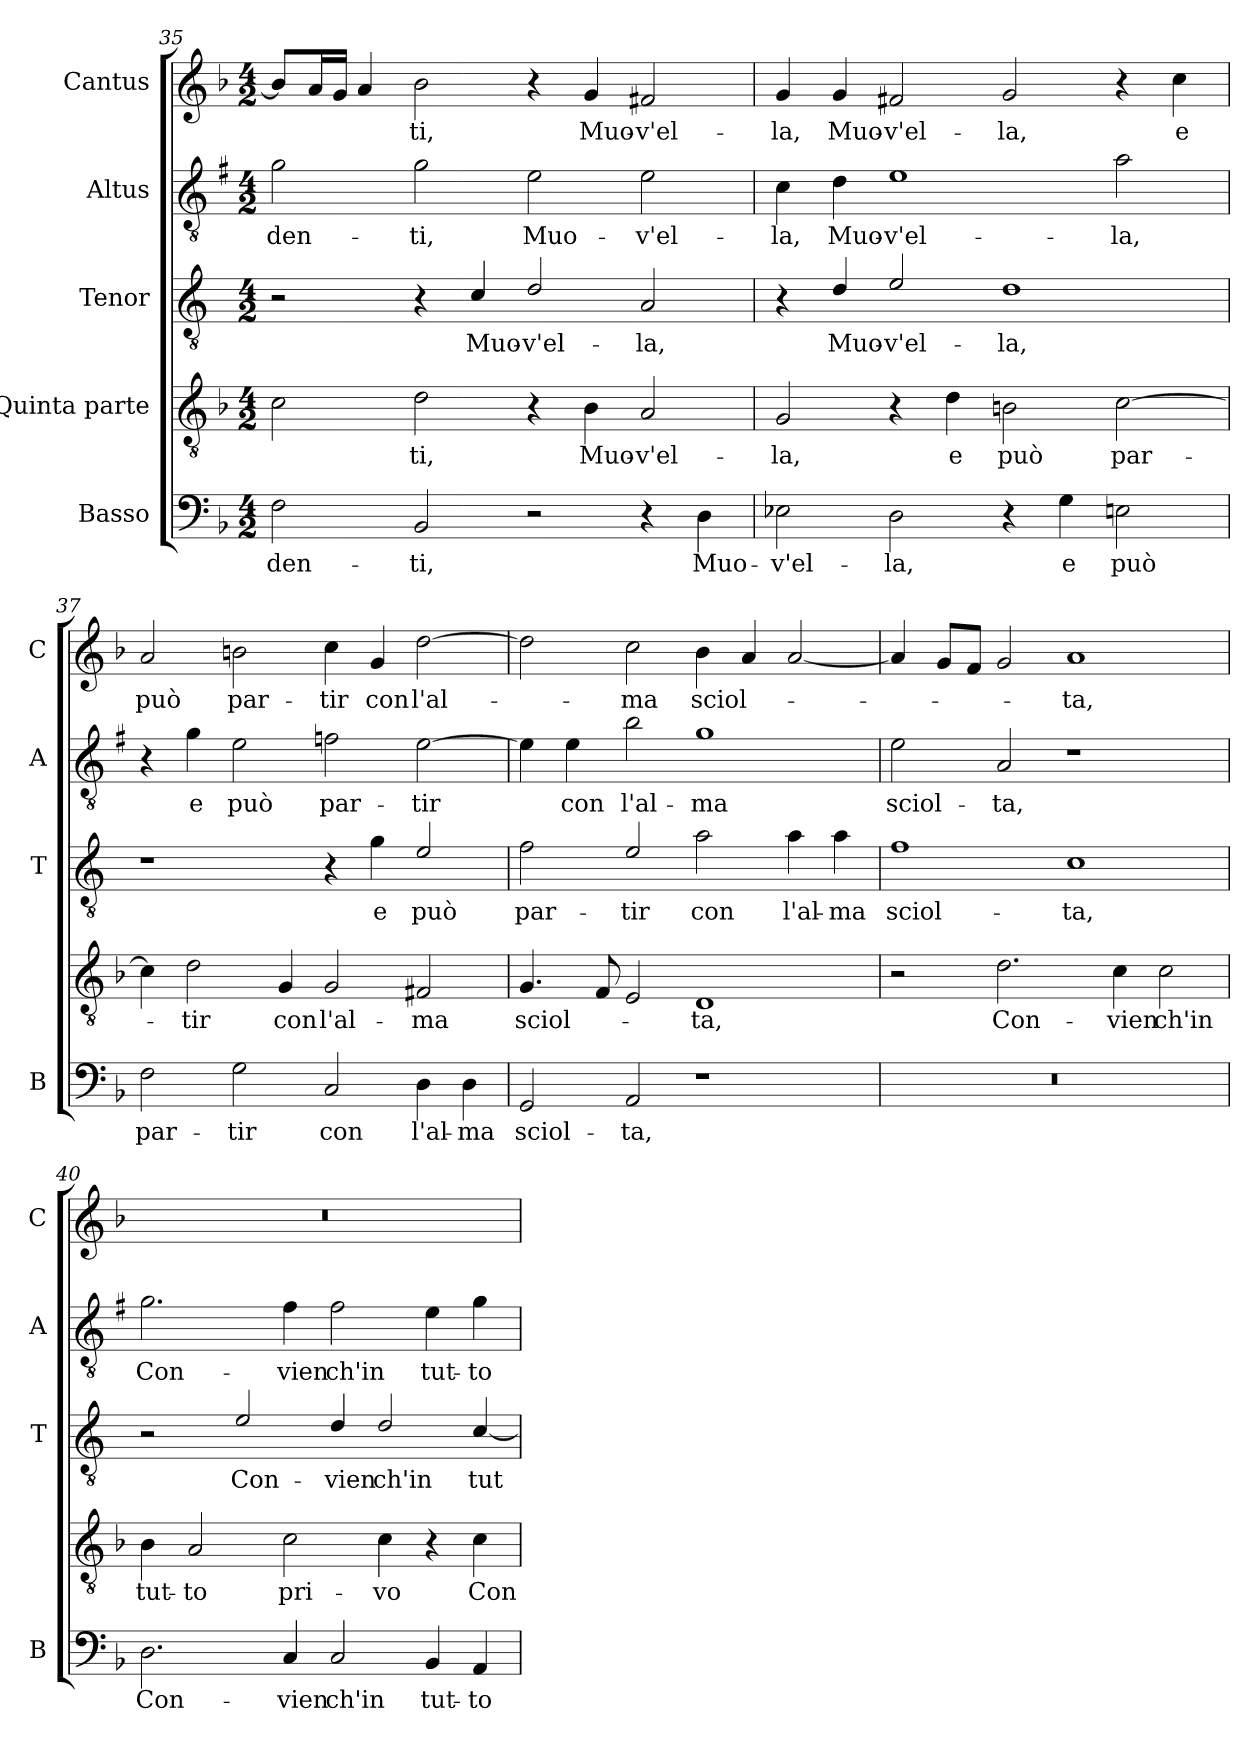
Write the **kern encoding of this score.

**kern	**text	**kern	**text	**kern	**text	**kern	**text	**kern	**text
*part5	*part5	*part4	*part4	*part3	*part3	*part2	*part2	*part1	*part1
*staff5	*staff5	*staff4	*staff4	*staff3	*staff3	*staff2	*staff2	*staff1	*staff1
*I"Basso	*	*I"Quinta parte	*	*I"Tenor	*	*I"Altus	*	*I"Cantus	*
*I'B	*	*	*	*I'T	*	*I'A	*	*I'C	*
!!LO:LB:g=z
*clefF4	*	*clefGv2	*	*clefGv2	*	*clefGv2	*	*clefG2	*
*	*	*	*	*ITrd4c7	*	*ITrd1c2	*	*	*
*k[b-]	*	*k[b-]	*	*k[b-]	*	*k[b-]	*	*k[b-]	*
*F:	*	*F:	*	*F:	*	*F:	*	*F:	*
*M4/2	*	*M4/2	*	*M4/2	*	*M4/2	*	*M4/2	*
=35	=35	=35	=35	=35	=35	=35	=35	=35	=35
!	!LO:LY:b	!	!	!	!	!	!LO:LY:b	!	!
2F\	-den-	2c\	.	2r	.	2f\	-den-	8b-/L]	.
.	.	.	.	.	.	.	.	16a/L	.
.	.	.	.	.	.	.	.	16g/JJ	.
.	.	.	.	.	.	.	.	4a/	.
!	!LO:LY:b	!	!LO:LY:b	!	!	!	!LO:LY:b	!	!LO:LY:b
2BB-/	-ti,	2d\	-ti,	4r	.	2f\	-ti,	2b-\	-ti,
!	!	!	!	!	!LO:LY:b	!	!	!	!
.	.	.	.	4F/	Muo-	.	.	.	.
!	!	!	!	!	!LO:LY:b	!	!LO:LY:b	!	!
2r	.	4r	.	2G/	-v'el-	2d\	Muo-	4r	.
!	!	!	!LO:LY:b	!	!	!	!	!	!LO:LY:b
.	.	4B-\	Muo-	.	.	.	.	4g/	Muo-
!	!	!	!LO:LY:b	!	!LO:LY:b	!	!LO:LY:b	!	!LO:LY:b
4r	.	2A/	-v'el-	2D/	-la,	2d\	-v'el-	2f#X/	-v'el-
!	!LO:LY:b	!	!	!	!	!	!	!	!
4D\	Muo-	.	.	.	.	.	.	.	.
=36	=36	=36	=36	=36	=36	=36	=36	=36	=36
!	!LO:LY:b	!	!LO:LY:b	!	!	!	!LO:LY:b	!	!LO:LY:b
2E-X\	-v'el-	2G/	-la,	4r	.	4B-\	-la,	4g/	-la,
!	!	!	!	!	!LO:LY:b	!	!LO:LY:b	!	!LO:LY:b
.	.	.	.	4G/	Muo-	4c\	Muo-	4g/	Muo-
!	!LO:LY:b	!	!	!	!LO:LY:b	!	!LO:LY:b	!	!LO:LY:b
2D\	-la,	4r	.	2A/	-v'el-	1d	-v'el-	2f#X/	-v'el-
!	!	!	!LO:LY:b	!	!	!	!	!	!
.	.	4d\	e	.	.	.	.	.	.
!	!	!	!LO:LY:b	!	!LO:LY:b	!	!	!	!LO:LY:b
4r	.	2Bn\	può	1G	-la,	.	.	2g/	-la,
!	!LO:LY:b	!	!	!	!	!	!	!	!
4G\	e	.	.	.	.	.	.	.	.
!	!LO:LY:b	!	!LO:LY:b	!	!	!	!LO:LY:b	!	!
2En\	può	[2c\	par-	.	.	2g\	-la,	4r	.
!	!	!	!	!	!	!	!	!	!LO:LY:b
.	.	.	.	.	.	.	.	4cc\	e
=37	=37	=37	=37	=37	=37	=37	=37	=37	=37
!	!LO:LY:b	!	!	!	!	!	!	!	!LO:LY:b
2F\	par-	4c\]	.	1r	.	4r	.	2a/	può
!	!	!	!LO:LY:b	!	!	!	!LO:LY:b	!	!
.	.	2d\	-tir	.	.	4f\	e	.	.
!	!LO:LY:b	!	!	!	!	!	!LO:LY:b	!	!LO:LY:b
2G\	-tir	.	.	.	.	2d\	può	2bn\	par-
!	!	!	!LO:LY:b	!	!	!	!	!	!
.	.	4G/	con	.	.	.	.	.	.
!	!LO:LY:b	!	!LO:LY:b	!	!	!	!LO:LY:b	!	!LO:LY:b
2C/	con	2G/	l'al-	4r	.	2e-X\	par-	4cc\	-tir
!	!	!	!	!	!LO:LY:b	!	!	!	!LO:LY:b
.	.	.	.	4c\	e	.	.	4g/	con
!	!LO:LY:b	!	!LO:LY:b	!	!LO:LY:b	!	!LO:LY:b	!	!LO:LY:b
4D\	l'al-	2F#X/	-ma	2A/	può	[2d\	-tir	[2dd\	l'al-
!	!LO:LY:b	!	!	!	!	!	!	!	!
4D\	-ma	.	.	.	.	.	.	.	.
=38	=38	=38	=38	=38	=38	=38	=38	=38	=38
!	!LO:LY:b	!	!LO:LY:b	!	!LO:LY:b	!	!	!	!
2GG/	sciol-	4.G/	sciol-	2B-\	par-	4d\]	.	2dd\]	.
!	!	!	!	!	!	!	!LO:LY:b	!	!
.	.	.	.	.	.	4d\	con	.	.
.	.	8F/	.	.	.	.	.	.	.
!	!LO:LY:b	!	!	!	!LO:LY:b	!	!LO:LY:b	!	!LO:LY:b
2AA/	-ta,	2E/	.	2A/	-tir	2a\	l'al-	2cc\	-ma
!	!	!	!LO:LY:b	!	!LO:LY:b	!	!LO:LY:b	!	!LO:LY:b
1r	.	1D	-ta,	2d\	con	1f	-ma	4b-\	sciol-
.	.	.	.	.	.	.	.	4a/	.
!	!	!	!	!	!LO:LY:b	!	!	!	!
.	.	.	.	4d\	l'al-	.	.	[2a/	.
!	!	!	!	!	!LO:LY:b	!	!	!	!
.	.	.	.	4d\	-ma	.	.	.	.
!!LO:LB:g=z
=39	=39	=39	=39	=39	=39	=39	=39	=39	=39
!	!	!	!	!	!LO:LY:b	!	!LO:LY:b	!	!
0r	.	2r	.	1B-	sciol-	2d\	sciol-	4a/]	.
.	.	.	.	.	.	.	.	8g/L	.
.	.	.	.	.	.	.	.	8f/J	.
!	!	!	!LO:LY:b	!	!	!	!LO:LY:b	!	!
.	.	2.d\	Con-	.	.	2G/	-ta,	2g/	.
!	!	!	!	!	!LO:LY:b	!	!	!	!LO:LY:b
.	.	.	.	1F	-ta,	1r	.	1a	-ta,
!	!	!	!LO:LY:b	!	!	!	!	!	!
.	.	4c\	-vien	.	.	.	.	.	.
!	!	!	!LO:LY:b	!	!	!	!	!	!
.	.	2c\	ch'in	.	.	.	.	.	.
=40	=40	=40	=40	=40	=40	=40	=40	=40	=40
!	!LO:LY:b	!	!LO:LY:b	!	!	!	!LO:LY:b	!	!
2.D\	Con-	4B-\	tut-	2r	.	2.f\	Con-	0r	.
!	!	!	!LO:LY:b	!	!	!	!	!	!
.	.	2A/	-to	.	.	.	.	.	.
!	!	!	!	!	!LO:LY:b	!	!	!	!
.	.	.	.	2A/	Con-	.	.	.	.
!	!LO:LY:b	!	!LO:LY:b	!	!	!	!LO:LY:b	!	!
4C/	-vien	2c\	pri-	.	.	4e\	-vien	.	.
!	!LO:LY:b	!	!	!	!LO:LY:b	!	!LO:LY:b	!	!
2C/	ch'in	.	.	4G/	-vien	2e\	ch'in	.	.
!	!	!	!LO:LY:b	!	!LO:LY:b	!	!	!	!
.	.	4c\	-vo	2G/	ch'in	.	.	.	.
!	!LO:LY:b	!	!	!	!	!	!LO:LY:b	!	!
4BB-/	tut-	4r	.	.	.	4d\	tut-	.	.
!	!LO:LY:b	!	!LO:LY:b	!	!LO:LY:b	!	!LO:LY:b	!	!
4AA/	-to	4c\	Con-	[4F/	tut-	4f\	-to	.	.
=	=	=	=	=	=	=	=	=	=
*-	*-	*-	*-	*-	*-	*-	*-	*-	*-
